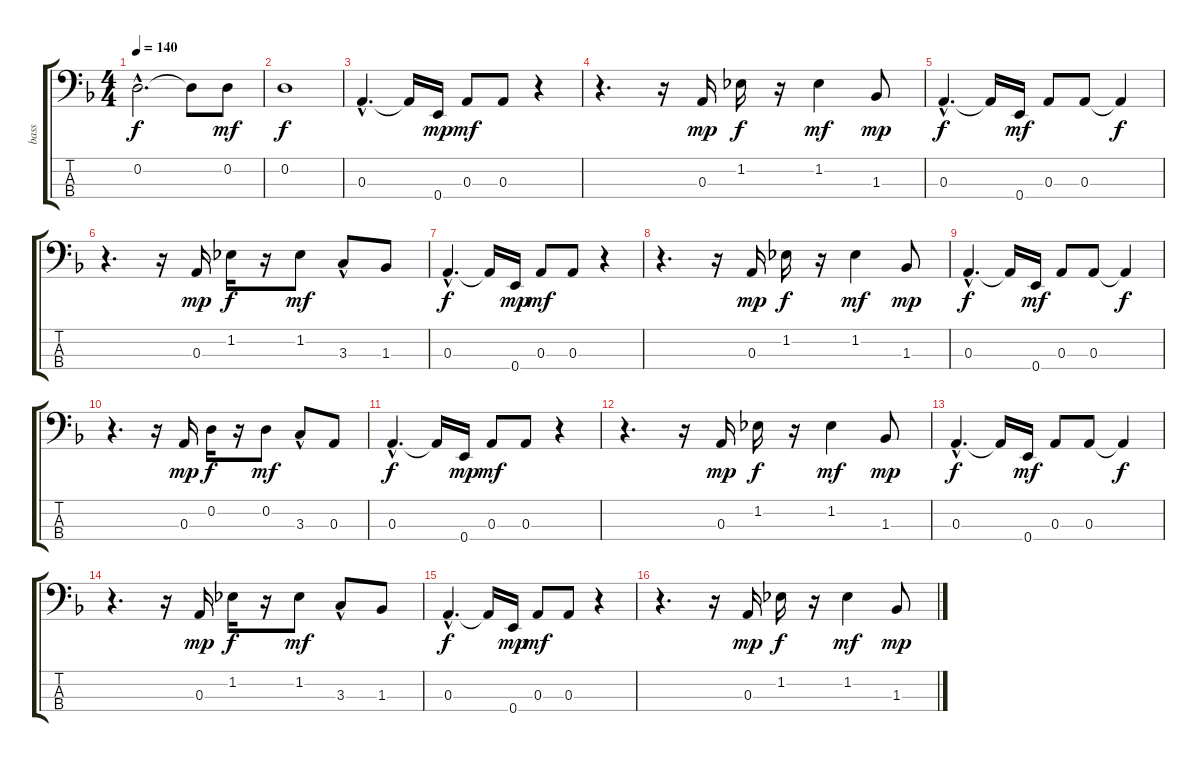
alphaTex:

\track ("bass" "bass") {instrument electricbassfinger}
\staff {score tabs}
\tuning (G2 D2 A1 E1) {hide}
\ts (4 4)
\tempo 140
\clef f4
\ks dminor
0.2{hac}.2{d dy f} 0.2{t}.8 0.2.8{dy mf} |
0.2.1{dy f} |
0.3{hac}.4{d} 0.3{t}.16 0.4.16{dy mp} 0.3.8{dy mf} 0.3.8 r.4 |
r.4{d} r.16 0.3.16{dy mp} 1.2.16{dy f} r.16 1.2.4{dy mf} 1.3.8{dy mp} |
0.3{hac}.4{d dy f} 0.3{t}.16 0.4.16{dy mf} 0.3.8 0.3.8 0.3{t}.4{dy f} |
r.4{d} r.16 0.3.16{dy mp} 1.2.16{dy f} r.16 1.2.8{dy mf} 3.3{hac}.8 1.3.8 |
0.3{hac}.4{d dy f} 0.3{t}.16 0.4.16{dy mp} 0.3.8{dy mf} 0.3.8 r.4 |
r.4{d} r.16 0.3.16{dy mp} 1.2.16{dy f} r.16 1.2.4{dy mf} 1.3.8{dy mp} |
0.3{hac}.4{d dy f} 0.3{t}.16 0.4.16{dy mf} 0.3.8 0.3.8 0.3{t}.4{dy f} |
r.4{d} r.16 0.3.16{dy mp} 0.2.16{dy f} r.16 0.2.8{dy mf} 3.3{hac}.8 0.3.8 |
0.3{hac}.4{d dy f} 0.3{t}.16 0.4.16{dy mp} 0.3.8{dy mf} 0.3.8 r.4 |
r.4{d} r.16 0.3.16{dy mp} 1.2.16{dy f} r.16 1.2.4{dy mf} 1.3.8{dy mp} |
0.3{hac}.4{d dy f} 0.3{t}.16 0.4.16{dy mf} 0.3.8 0.3.8 0.3{t}.4{dy f} |
r.4{d} r.16 0.3.16{dy mp} 1.2.16{dy f} r.16 1.2.8{dy mf} 3.3{hac}.8 1.3.8 |
0.3{hac}.4{d dy f} 0.3{t}.16 0.4.16{dy mp} 0.3.8{dy mf} 0.3.8 r.4 |
r.4{d} r.16 0.3.16{dy mp} 1.2.16{dy f} r.16 1.2.4{dy mf} 1.3.8{dy mp}
